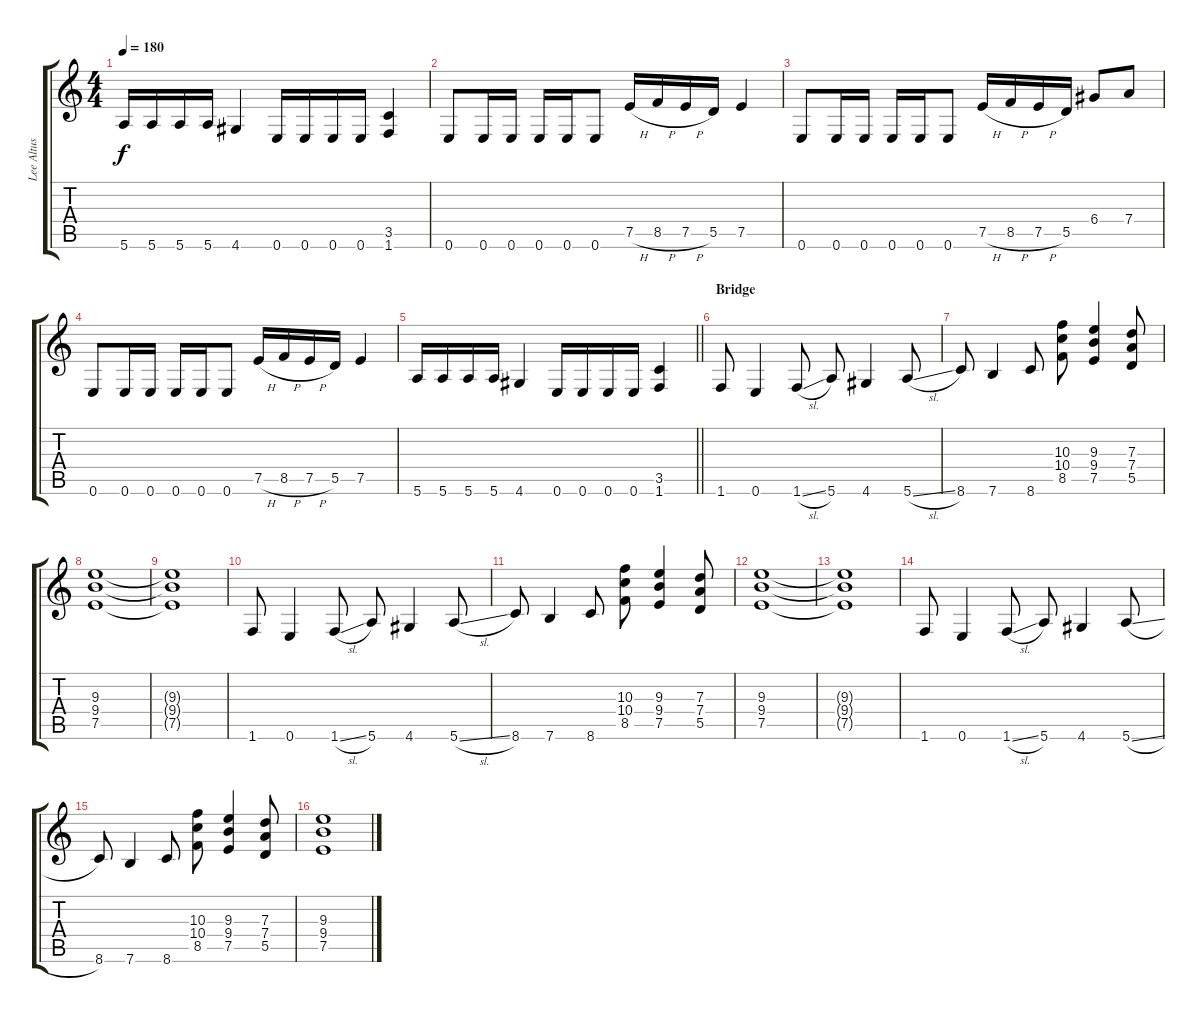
\track ("Lee Altus" "Lee Altus") {instrument distortionguitar}
\staff {score tabs}
\tuning (E4 B3 G3 D3 A2 E2) {hide}
\ts (4 4)
\tempo 180
\clef g2
\ks c
5.6.16{dy f} 5.6.16 5.6.16 5.6.16 4.6.4 0.6.16 0.6.16 0.6.16 0.6.16 (3.5 1.6).4 |
0.6.8 0.6.16 0.6.16 0.6.16 0.6.16 0.6.8 7.5{h}.16 8.5{h}.16 7.5{h}.16 5.5.16 7.5.4 |
0.6.8 0.6.16 0.6.16 0.6.16 0.6.16 0.6.8 7.5{h}.16 8.5{h}.16 7.5{h}.16 5.5.16 6.4.8 7.4.8 |
0.6.8 0.6.16 0.6.16 0.6.16 0.6.16 0.6.8 7.5{h}.16 8.5{h}.16 7.5{h}.16 5.5.16 7.5.4 |
\barLineRight lightlight
5.6.16 5.6.16 5.6.16 5.6.16 4.6.4 0.6.16 0.6.16 0.6.16 0.6.16 (3.5 1.6).4 |
\section ("" "Bridge")
1.6.8 0.6.4 1.6{sl}.8 5.6.8 4.6.4 5.6{sl}.8 |
8.6.8 7.6.4 8.6.8 (10.3 10.4 8.5).8 (9.3 9.4 7.5).4 (7.3 7.4 5.5).8 |
(9.3 9.4 7.5).1 |
(9.3{t} 9.4{t} 7.5{t}).1 |
1.6.8 0.6.4 1.6{sl}.8 5.6.8 4.6.4 5.6{sl}.8 |
8.6.8 7.6.4 8.6.8 (10.3 10.4 8.5).8 (9.3 9.4 7.5).4 (7.3 7.4 5.5).8 |
(9.3 9.4 7.5).1 |
(9.3{t} 9.4{t} 7.5{t}).1 |
1.6.8 0.6.4 1.6{sl}.8 5.6.8 4.6.4 5.6{sl}.8 |
8.6.8 7.6.4 8.6.8 (10.3 10.4 8.5).8 (9.3 9.4 7.5).4 (7.3 7.4 5.5).8 |
(9.3 9.4 7.5).1
